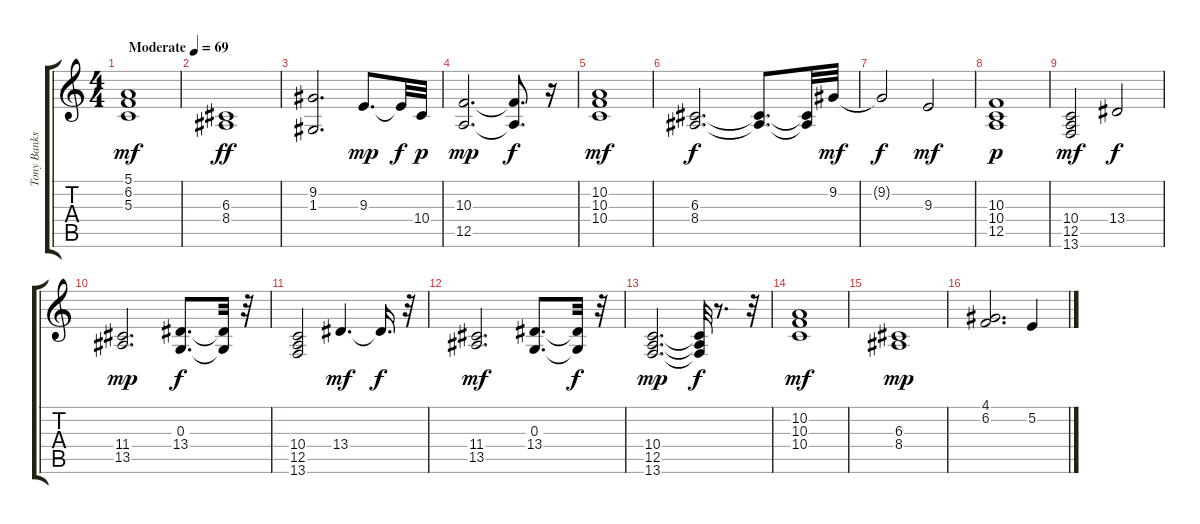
\track ("Tony Banks" "Tony Banks") {instrument synthstrings1}
\staff {score tabs}
\tuning (E4 B3 G3 D3 A2 E2) {hide}
\ts (4 4)
\tempo (69 "Moderate")
\clef g2
\ks c
(5.1 6.2 5.3).1{dy mf instrument synthstrings1} |
(6.3 8.4).1{dy ff} |
(9.2 1.3).2{d} 9.3.8{d dy mp} 9.3{t}.32{dy f} 10.4.32{dy p} |
(10.3 12.5).2{d dy mp} (10.3{t} 12.5{t}).8{d dy f} r.16 |
(10.2 10.3 10.4).1{dy mf} |
(6.3 8.4).2{d dy f} (6.3{t} 8.4{t}).8{d} (6.3{t} 8.4{t}).32 9.2.32{dy mf} |
9.2{t}.2{dy f} 9.3.2{dy mf} |
(10.3 10.4 12.5).1{dy p} |
(10.4 12.5 13.6).2{dy mf} 13.4.2{dy f} |
(11.4 13.5).2{d dy mp} (0.3 13.4).8{d dy f} (0.3{t} 13.4{t}).32 r.32 |
(10.4 12.5 13.6).2 13.4.4{d dy mf} 13.4{t}.16{d dy f} r.32 |
(11.4 13.5).2{d dy mf} (0.3 13.4).8{d} (0.3{t} 13.4{t}).32{dy f} r.32 |
(10.4 12.5 13.6).2{d dy mp} (10.4{t} 12.5{t} 13.6{t}).32{dy f} r.8{d} r.32 |
(10.2 10.3 10.4).1{dy mf volume 12} |
(6.3 8.4).1{dy mp} |
(4.1 6.2).2{d} 5.2.4
